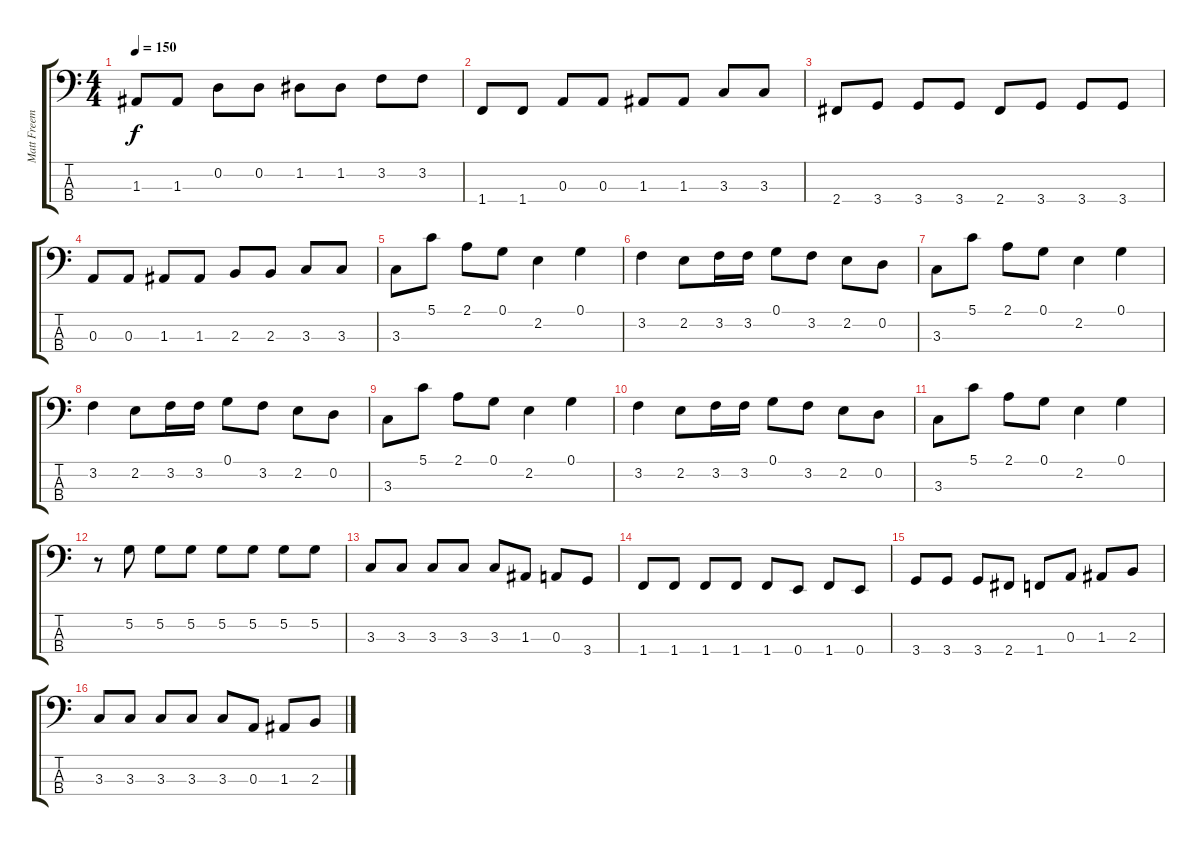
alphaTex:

\track ("Matt Freeman" "Matt Freem") {instrument electricbasspick}
\staff {score tabs}
\tuning (G2 D2 A1 E1) {hide}
\ts (4 4)
\tempo 150
\clef f4
\ks c
1.3.8{dy f} 1.3.8 0.2.8 0.2.8 1.2.8 1.2.8 3.2.8 3.2.8 |
1.4.8 1.4.8 0.3.8 0.3.8 1.3.8 1.3.8 3.3.8 3.3.8 |
2.4.8 3.4.8 3.4.8 3.4.8 2.4.8 3.4.8 3.4.8 3.4.8 |
0.3.8 0.3.8 1.3.8 1.3.8 2.3.8 2.3.8 3.3.8 3.3.8 |
3.3.8 5.1.8 2.1.8 0.1.8 2.2.4 0.1.4 |
3.2.4 2.2.8 3.2.16 3.2.16 0.1.8 3.2.8 2.2.8 0.2.8 |
3.3.8 5.1.8 2.1.8 0.1.8 2.2.4 0.1.4 |
3.2.4 2.2.8 3.2.16 3.2.16 0.1.8 3.2.8 2.2.8 0.2.8 |
3.3.8 5.1.8 2.1.8 0.1.8 2.2.4 0.1.4 |
3.2.4 2.2.8 3.2.16 3.2.16 0.1.8 3.2.8 2.2.8 0.2.8 |
3.3.8 5.1.8 2.1.8 0.1.8 2.2.4 0.1.4 |
r.8 5.2.8 5.2.8 5.2.8 5.2.8 5.2.8 5.2.8 5.2.8 |
3.3.8 3.3.8 3.3.8 3.3.8 3.3.8 1.3.8 0.3.8 3.4.8 |
1.4.8 1.4.8 1.4.8 1.4.8 1.4.8 0.4.8 1.4.8 0.4.8 |
3.4.8 3.4.8 3.4.8 2.4.8 1.4.8 0.3.8 1.3.8 2.3.8 |
3.3.8 3.3.8 3.3.8 3.3.8 3.3.8 0.3.8 1.3.8 2.3.8
